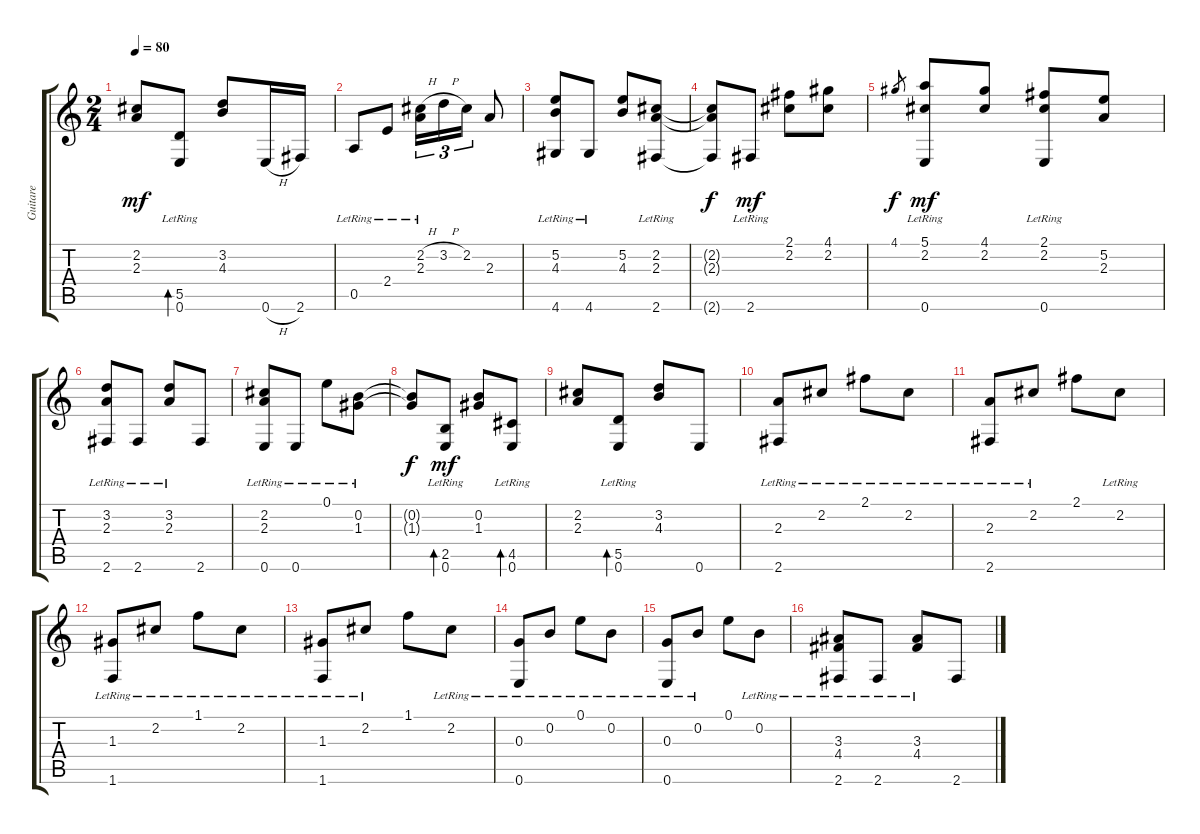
\track ("Guitare" "Guitare") {instrument acousticguitarnylon}
\staff {score tabs}
\tuning (E4 B3 G3 D3 A2 E2) {hide}
\ts (2 4)
\tempo 80
\clef g2
\ks c
(2.2 2.3).8{dy mf} (5.5{lr} 0.6{lr}).8{bd 120} (3.2 4.3).8 0.6{h}.16 2.6.16 |
0.5{lr}.8 2.4{lr}.8 (2.2{h} 2.3{lr}).16{tu (3 2)} 3.2{h}.16{tu (3 2)} 2.2.16{tu (3 2)} 2.3.8 |
(5.2{lr} 4.3{lr} 4.6).8 4.6{lr}.8 (5.2 4.3).8 (2.2{lr} 2.3{lr} 2.6{lr}).8 |
(2.2{t} 2.3{t} 2.6{t}).8{dy f} 2.6{lr}.8{dy mf} (2.1 2.2).8 (4.1 2.2).8 |
4.1.8{gr dy f} (5.1 2.2 0.6{lr}).8{dy mf} (4.1 2.2).8 (2.1 2.2 0.6{lr}).8 (5.2 2.3).8 |
(3.2{lr} 2.3{lr} 2.6).8 2.6{lr}.8 (3.2{lr} 2.3{lr}).8 2.6.8 |
(2.2{lr} 2.3{lr} 0.6).8 0.6{lr}.8 0.1{lr}.8 (0.2{lr} 1.3{lr}).8 |
(0.2{t} 1.3{t}).8{dy f} (2.5{lr} 0.6{lr}).8{bd 120 dy mf} (0.2 1.3).8 (4.5{lr} 0.6{lr}).8{bd 120} |
(2.2 2.3).8 (5.5{lr} 0.6{lr}).8{bd 120} (3.2 4.3).8 0.6.8 |
(2.3{lr} 2.6{lr}).8 2.2{lr}.8 2.1{lr}.8 2.2{lr}.8 |
(2.3{lr} 2.6{lr}).8 2.2{lr}.8 2.1.8 2.2{lr}.8 |
(1.3{lr} 1.6{lr}).8 2.2{lr}.8 1.1{lr}.8 2.2{lr}.8 |
(1.3{lr} 1.6{lr}).8 2.2{lr}.8 1.1.8 2.2{lr}.8 |
(0.3{lr} 0.6{lr}).8 0.2{lr}.8 0.1{lr}.8 0.2{lr}.8 |
(0.3{lr} 0.6{lr}).8 0.2{lr}.8 0.1.8 0.2{lr}.8 |
(3.3{lr} 4.4{lr} 2.6).8 2.6{lr}.8 (3.3{lr} 4.4{lr}).8 2.6.8
